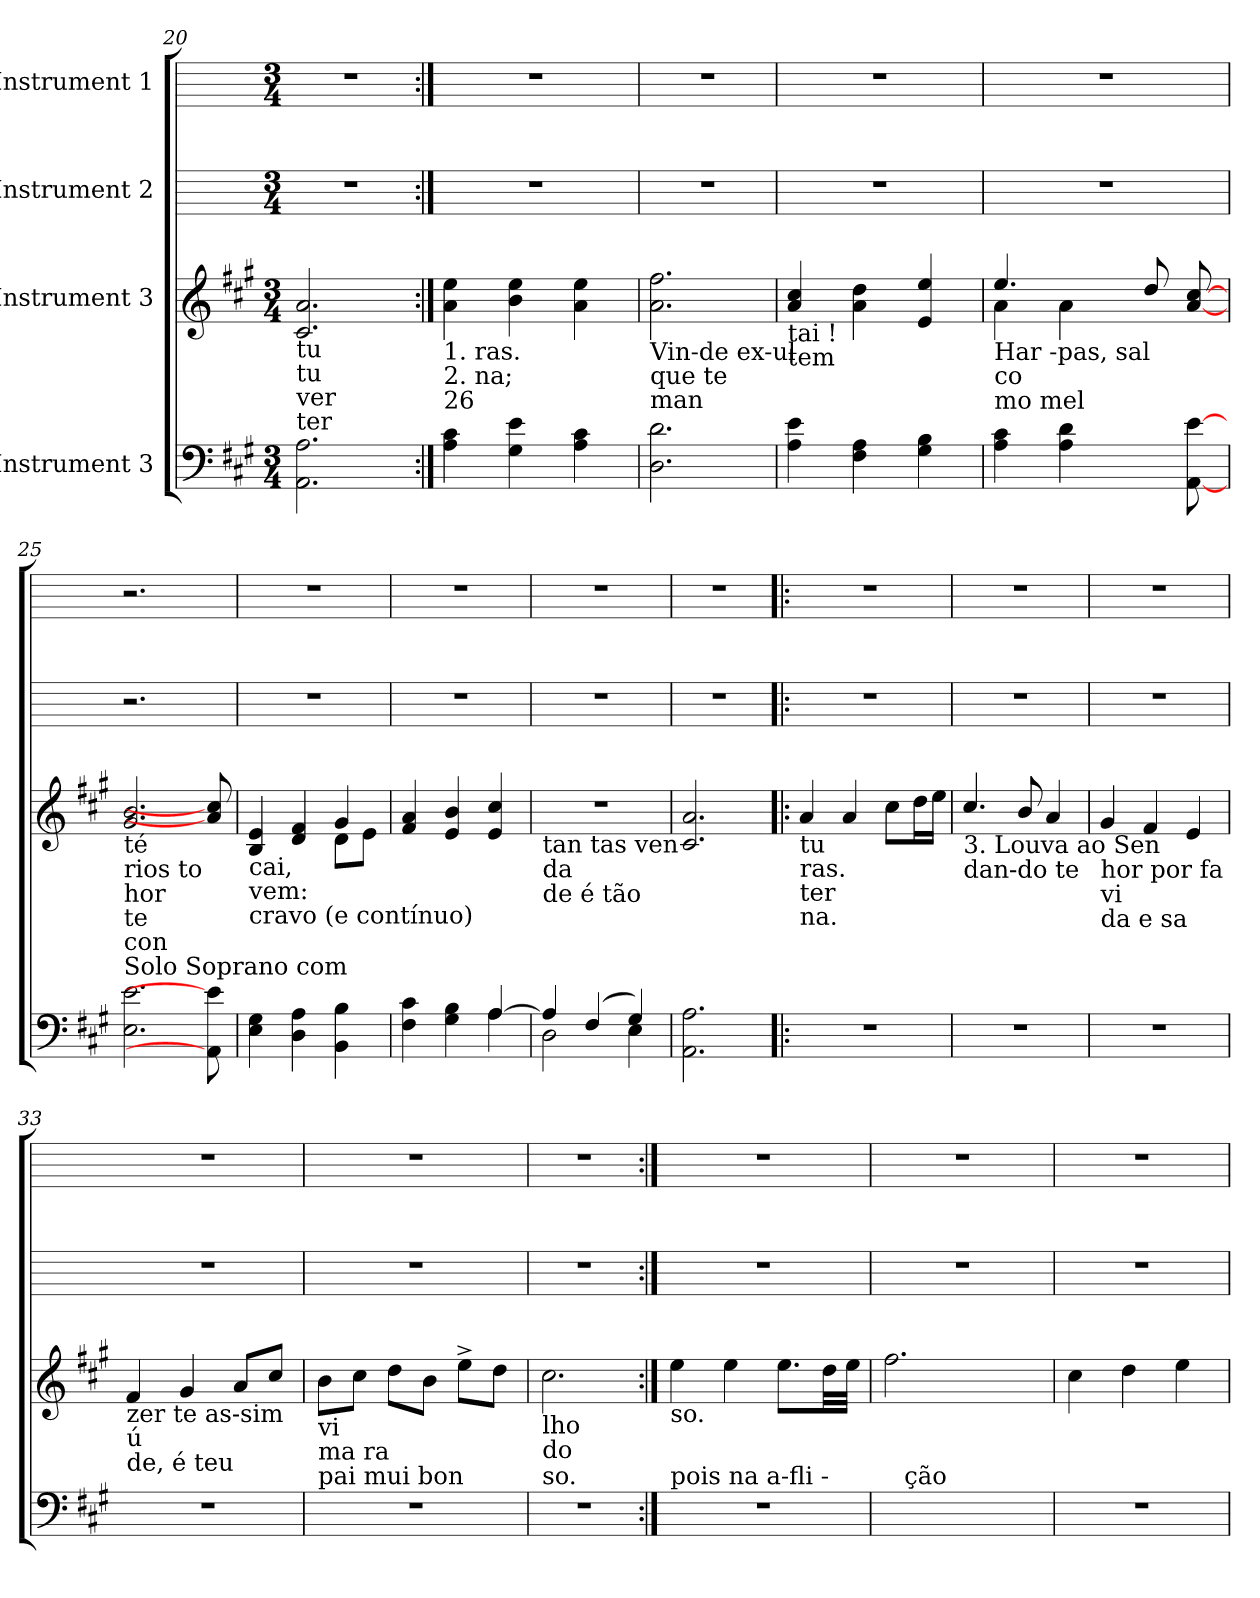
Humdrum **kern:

**kern	**kern	**kern	**kern
*part4	*part3	*part2	*part1
*staff4	*staff3	*staff2	*staff1
*I"Instrument 3	*I"Instrument 3	*I"Instrument 2	*I"Instrument 1
!!LO:LB:g=z
*clefF4	*clefG2	*	*
*k[f#c#g#]	*k[f#c#g#]	*k[]	*k[]
*A:	*A:	*C:	*C:
*M3/4	*M3/4	*M3/4	*M3/4
=20	=20	=20	=20
!	!LO:TX:b:t=tu	!	!
!	!LO:TX:b:t=tu	!	!
!	!LO:TX:b:t=ver	!	!
!	!LO:TX:b:t=ter	!	!
2.A\ 2.AA\	2.c#/ 2.a/	2.r	2.r
=21:|!	=21:|!	=21:|!	=21:|!
!	!LO:TX:b:t=1. ras.	!	!
!	!LO:TX:b:t=2. na;	!	!
!	!LO:TX:b:t=26	!	!
4A\ 4c#\	4ee\ 4a\	2.r	2.r
4e\ 4G#\	4b\ 4ee\	.	.
4c#\ 4A\	4a\ 4ee\	.	.
=22	=22	=22	=22
!	!LO:TX:b:t=Vin-de ex-ul	!	!
!	!LO:TX:b:t=que te	!	!
!	!LO:TX:b:t=man	!	!
2.d\ 2.D\	2.a\ 2.ff#\	2.r	2.r
=23	=23	=23	=23
!	!LO:TX:b:t=tai !	!	!
!	!LO:TX:b:t=tem	!	!
4A\ 4e\	4cc#/ 4a/	2.r	2.r
4F#\ 4A\	4a\ 4dd\	.	.
4B\ 4G#\	4e/ 4ee/	.	.
=24	=24	=24	=24
*	*^	*	*
!	!LO:TX:b:t=Har -pas, sal	!	!	!
!	!LO:TX:b:t=co	!	!	!
!	!LO:TX:b:t=mo mel	!	!	!
4A\ 4c#\	4.ee/	4a\	2.r	2.r
4d\ 4A\	.	4a\	.	.
.	8ryy	.	.	.
8ryy	8dd/	4ryy	.	.
[8e\ [8AA\	[8a/ [8cc#/	.	.	.
*	*v	*v	*	*
=25	=25	=25	=25
!	!LO:TX:b:t=té	!	!
!	!LO:TX:b:t=rios to	!	!
!	!LO:TX:b:t=hor	!	!
!	!LO:TX:b:t=te	!	!
!	!LO:TX:b:t=con	!	!
!	!LO:TX:b:t=Solo Soprano com	!	!
2.e\ 2.E\	2.g#/ 2.b/	2.r	2.r
8e\] 8AA\]	8a/] 8cc#/]	8ryy	8ryy
!!LO:LB:g=z
=26	=26	=26	=26
*	*^	*	*
!	!LO:TX:b:t=cai,	!	!	!
!	!LO:TX:b:t=vem&colon;	!	!	!
!	!LO:TX:b:t=cravo (e contínuo)	!	!	!
4G#\ 4E\	4e/ 4B/	2ryy	2.r	2.r
4D\ 4A\	4d/ 4f#/	.	.	.
4B\ 4BB\	4g#/	8d\L	.	.
.	.	8e\J	.	.
=27	=27	=27	=27	=27
*^	*	*	*	*
!	!	!LO:TX:b:t=1. gra tos	!	!	!
!	!	!LO:TX:b:t=por	!	!	!
!	!	!LO:TX:b:t=2. su	!	!	!
!	!	!LO:TX:b:t=a	!	!	!
!	!	!LO:TX:b:t=bon	!	!	!
*	*	*v	*v	*	*
2ryy	4F#\ 4c#\	4f#/ 4a/	2.r	2.r
.	4B\ 4G#\	4e/ 4b/	.	.
[>4A/	4A\	4e/ 4cc#/	.	.
=28	=28	=28	=28	=28
!	!	!LO:TX:b:t=tan tas ven	!	!
!	!	!LO:TX:b:t=da	!	!
!	!	!LO:TX:b:t=de é tão	!	!
4A/]	2D\	2.r	2.r	2.r
(>4F#/	.	.	.	.
4G#/)	4E\	.	.	.
*v	*v	*	*	*
=29	=29	=29	=29
2.A\ 2.AA\	2.c#/ 2.a/	2.r	2.r
=30!|:	=30!|:	=30!|:	=30!|:
!	!LO:TX:b:t=tu	!	!
!	!LO:TX:b:t=ras.	!	!
!	!LO:TX:b:t=ter	!	!
!	!LO:TX:b:t=na.	!	!
2.r	4a/	2.r	2.r
.	4a/	.	.
.	8cc#\L	.	.
.	16dd\	.	.
.	16ee\J	.	.
=31	=31	=31	=31
!	!LO:TX:b:t=3. Louva ao Sen	!	!
!	!LO:TX:b:t=dan-do te	!	!
2.r	4.cc#/	2.r	2.r
.	8b/	.	.
.	4a/	.	.
!!LO:LB:g=z
=32	=32	=32	=32
!	!LO:TX:b:t=hor por fa	!	!
!	!LO:TX:b:t=vi	!	!
!	!LO:TX:b:t=da e sa	!	!
2.r	4g#/	2.r	2.r
.	4f#/	.	.
.	4e/	.	.
=33	=33	=33	=33
!	!LO:TX:b:t=zer te as-sim	!	!
!	!LO:TX:b:t=ú	!	!
!	!LO:TX:b:t=de, é teu	!	!
2.r	4f#/	2.r	2.r
.	4g#/	.	.
.	8a/L	.	.
.	8cc#/J	.	.
=34	=34	=34	=34
!	!LO:TX:b:t=vi	!	!
!	!LO:TX:b:t=ma ra	!	!
!	!LO:TX:b:t=pai mui bon	!	!
2.r	8b\L	2.r	2.r
.	8cc#\J	.	.
.	8dd\L	.	.
.	8b\J	.	.
.	8ee^<\L	.	.
.	8dd\J	.	.
=35	=35	=35	=35
!	!LO:TX:b:t=lho	!	!
!	!LO:TX:b:t=do	!	!
!LO:TX:a:t=so.	!	!	!
2.r	2.cc#\	2.r	2.r
=36:|!	=36:|!	=36:|!	=36:|!
!	!LO:TX:b:t=so.	!	!
!LO:TX:a:t=pois na a-fli -	!	!	!
2.r	4ee\	2.r	2.r
.	4ee\	.	.
.	8.ee\L	.	.
.	32dd\	.	.
.	32ee\J	.	.
=37	=37	=37	=37
32.ryy	2.ff#\	2.r	2.r
!LO:TX:a:t=ção	!	!	!
2ryy	.	.	.
8ryy	.	.	.
16ryy	.	.	.
64ryy	.	.	.
!!LO:PB:g=z
=38	=38	=38	=38
2.r	4cc#\	2.r	2.r
.	4dd\	.	.
.	4ee\	.	.
=	=	=	=
*-	*-	*-	*-
